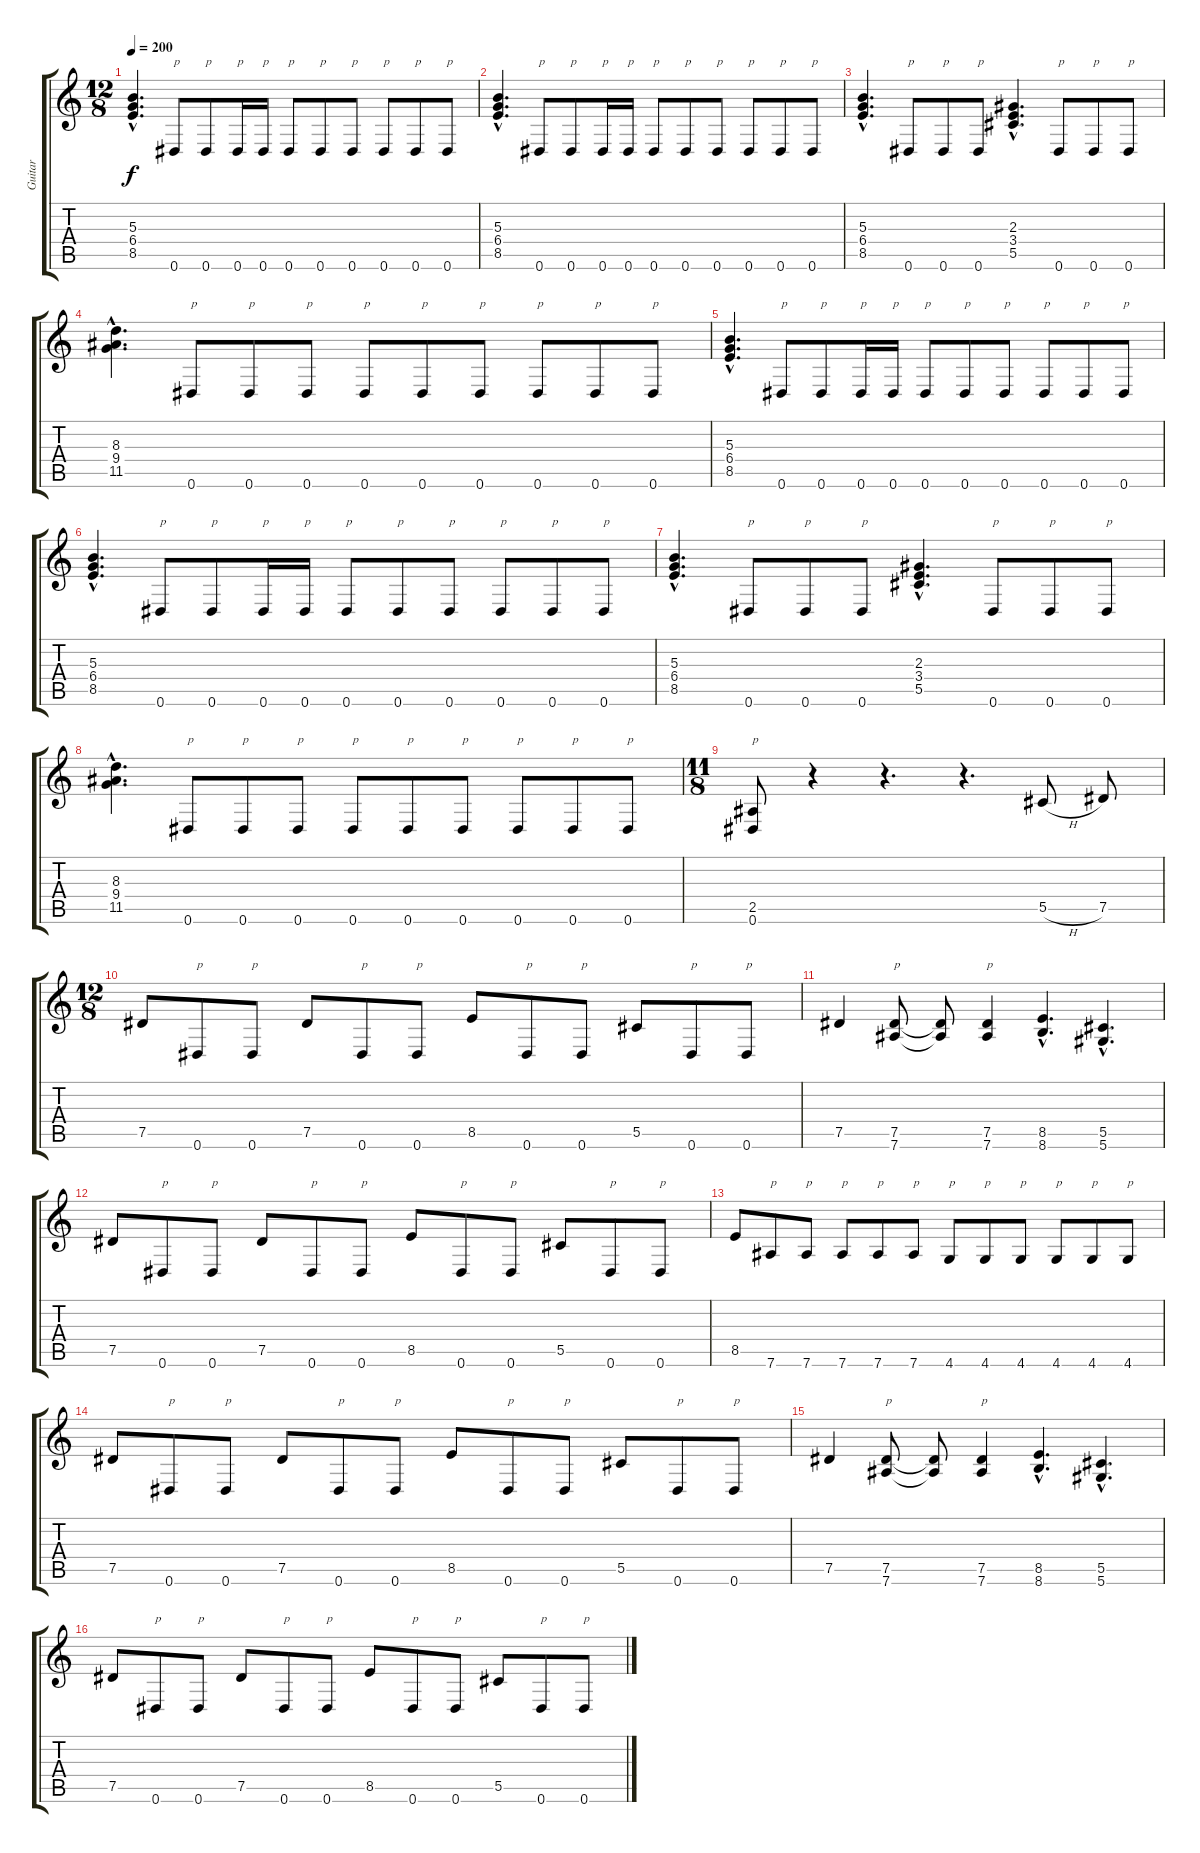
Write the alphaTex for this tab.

\track ("Guitar" "Guitar") {instrument distortionguitar}
\staff {score tabs}
\tuning (Eb4 Bb3 Gb3 Db3 Ab2 Eb2) {hide}
\ts (12 8)
\tempo 200
\clef g2
\ks c
(5.3{hac} 6.4{hac} 8.5{hac}).4{d dy f} 0.6.8{txt "p"} 0.6.8{txt "p"} 0.6.16{txt "p"} 0.6.16{txt "p"} 0.6.8{txt "p"} 0.6.8{txt "p"} 0.6.8{txt "p"} 0.6.8{txt "p"} 0.6.8{txt "p"} 0.6.8{txt "p"} |
(5.3{hac} 6.4{hac} 8.5{hac}).4{d} 0.6.8{txt "p"} 0.6.8{txt "p"} 0.6.16{txt "p"} 0.6.16{txt "p"} 0.6.8{txt "p"} 0.6.8{txt "p"} 0.6.8{txt "p"} 0.6.8{txt "p"} 0.6.8{txt "p"} 0.6.8{txt "p"} |
(5.3{hac} 6.4{hac} 8.5{hac}).4{d} 0.6.8{txt "p"} 0.6.8{txt "p"} 0.6.8{txt "p"} (2.3{hac} 3.4{hac} 5.5{hac}).4{d} 0.6.8{txt "p"} 0.6.8{txt "p"} 0.6.8{txt "p"} |
(8.3{hac} 9.4{hac} 11.5{hac}).4{d} 0.6.8{txt "p"} 0.6.8{txt "p"} 0.6.8{txt "p"} 0.6.8{txt "p"} 0.6.8{txt "p"} 0.6.8{txt "p"} 0.6.8{txt "p"} 0.6.8{txt "p"} 0.6.8{txt "p"} |
(5.3{hac} 6.4{hac} 8.5{hac}).4{d} 0.6.8{txt "p"} 0.6.8{txt "p"} 0.6.16{txt "p"} 0.6.16{txt "p"} 0.6.8{txt "p"} 0.6.8{txt "p"} 0.6.8{txt "p"} 0.6.8{txt "p"} 0.6.8{txt "p"} 0.6.8{txt "p"} |
(5.3{hac} 6.4{hac} 8.5{hac}).4{d} 0.6.8{txt "p"} 0.6.8{txt "p"} 0.6.16{txt "p"} 0.6.16{txt "p"} 0.6.8{txt "p"} 0.6.8{txt "p"} 0.6.8{txt "p"} 0.6.8{txt "p"} 0.6.8{txt "p"} 0.6.8{txt "p"} |
(5.3{hac} 6.4{hac} 8.5{hac}).4{d} 0.6.8{txt "p"} 0.6.8{txt "p"} 0.6.8{txt "p"} (2.3{hac} 3.4{hac} 5.5{hac}).4{d} 0.6.8{txt "p"} 0.6.8{txt "p"} 0.6.8{txt "p"} |
(8.3{hac} 9.4{hac} 11.5{hac}).4{d} 0.6.8{txt "p"} 0.6.8{txt "p"} 0.6.8{txt "p"} 0.6.8{txt "p"} 0.6.8{txt "p"} 0.6.8{txt "p"} 0.6.8{txt "p"} 0.6.8{txt "p"} 0.6.8{txt "p"} |
\ts (11 8)
(2.5 0.6).8{txt "p"} r.4 r.4{d} r.4{d} 5.5{h}.8 7.5.8 |
\ts (12 8)
7.5.8 0.6.8{txt "p"} 0.6.8{txt "p"} 7.5.8 0.6.8{txt "p"} 0.6.8{txt "p"} 8.5.8 0.6.8{txt "p"} 0.6.8{txt "p"} 5.5.8 0.6.8{txt "p"} 0.6.8{txt "p"} |
7.5.4 (7.5 7.6).8{txt "p"} (7.5{t} 7.6{t}).8 (7.5 7.6).4{txt "p"} (8.5{hac} 8.6{hac}).4{d} (5.5{hac} 5.6{hac}).4{d} |
7.5.8 0.6.8{txt "p"} 0.6.8{txt "p"} 7.5.8 0.6.8{txt "p"} 0.6.8{txt "p"} 8.5.8 0.6.8{txt "p"} 0.6.8{txt "p"} 5.5.8 0.6.8{txt "p"} 0.6.8{txt "p"} |
8.5.8 7.6.8{txt "p"} 7.6.8{txt "p"} 7.6.8{txt "p"} 7.6.8{txt "p"} 7.6.8{txt "p"} 4.6.8{txt "p"} 4.6.8{txt "p"} 4.6.8{txt "p"} 4.6.8{txt "p"} 4.6.8{txt "p"} 4.6.8{txt "p"} |
7.5.8 0.6.8{txt "p"} 0.6.8{txt "p"} 7.5.8 0.6.8{txt "p"} 0.6.8{txt "p"} 8.5.8 0.6.8{txt "p"} 0.6.8{txt "p"} 5.5.8 0.6.8{txt "p"} 0.6.8{txt "p"} |
7.5.4 (7.5 7.6).8{txt "p"} (7.5{t} 7.6{t}).8 (7.5 7.6).4{txt "p"} (8.5{hac} 8.6{hac}).4{d} (5.5{hac} 5.6{hac}).4{d} |
7.5.8 0.6.8{txt "p"} 0.6.8{txt "p"} 7.5.8 0.6.8{txt "p"} 0.6.8{txt "p"} 8.5.8 0.6.8{txt "p"} 0.6.8{txt "p"} 5.5.8 0.6.8{txt "p"} 0.6.8{txt "p"}
